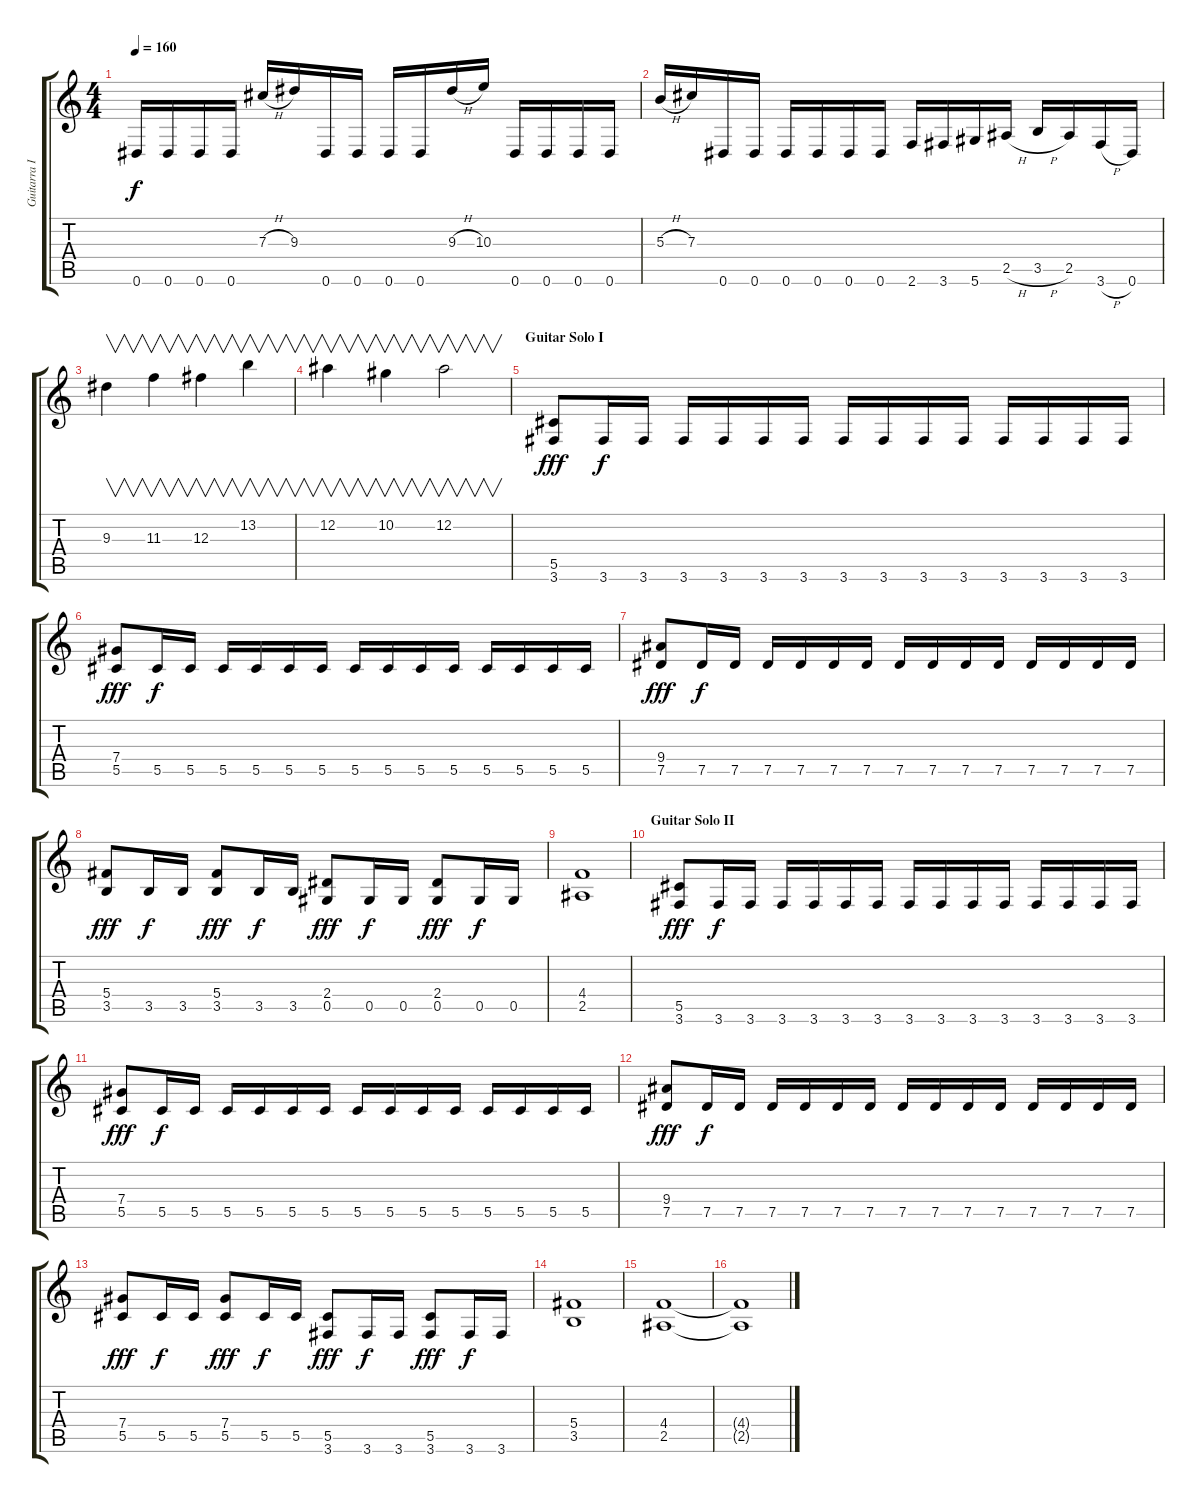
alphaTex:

\track ("Guitarra II" "Guitarra I") {instrument distortionguitar}
\staff {score tabs}
\tuning (Eb4 Bb3 Gb3 Db3 Ab2 Eb2) {hide}
\ts (4 4)
\tempo 160
\clef g2
\ks c
0.6.16{dy f} 0.6.16 0.6.16 0.6.16 7.3{h}.16 9.3.16 0.6.16 0.6.16 0.6.16 0.6.16 9.3{h}.16 10.3.16 0.6.16 0.6.16 0.6.16 0.6.16 |
5.3{h}.16 7.3.16 0.6.16 0.6.16 0.6.16 0.6.16 0.6.16 0.6.16 2.6.16 3.6.16 5.6.16 2.5{h}.16 3.5{h}.16 2.5.16 3.6{h}.16 0.6.16 |
9.3.4{v} 11.3.4{v} 12.3.4{v} 13.2.4{v} |
12.2.4{v} 10.2.4{v} 12.2.2{v} |
\section ("" "Guitar Solo I")
(5.5 3.6).8{dy fff} 3.6.16{dy f} 3.6.16 3.6.16 3.6.16 3.6.16 3.6.16 3.6.16 3.6.16 3.6.16 3.6.16 3.6.16 3.6.16 3.6.16 3.6.16 |
(7.4 5.5).8{dy fff} 5.5.16{dy f} 5.5.16 5.5.16 5.5.16 5.5.16 5.5.16 5.5.16 5.5.16 5.5.16 5.5.16 5.5.16 5.5.16 5.5.16 5.5.16 |
(9.4 7.5).8{dy fff} 7.5.16{dy f} 7.5.16 7.5.16 7.5.16 7.5.16 7.5.16 7.5.16 7.5.16 7.5.16 7.5.16 7.5.16 7.5.16 7.5.16 7.5.16 |
(5.4 3.5).8{dy fff} 3.5.16{dy f} 3.5.16 (5.4 3.5).8{dy fff} 3.5.16{dy f} 3.5.16 (2.4 0.5).8{dy fff} 0.5.16{dy f} 0.5.16 (2.4 0.5).8{dy fff} 0.5.16{dy f} 0.5.16 |
(4.4 2.5).1 |
\section ("" "Guitar Solo II")
(5.5 3.6).8{dy fff} 3.6.16{dy f} 3.6.16 3.6.16 3.6.16 3.6.16 3.6.16 3.6.16 3.6.16 3.6.16 3.6.16 3.6.16 3.6.16 3.6.16 3.6.16 |
(7.4 5.5).8{dy fff} 5.5.16{dy f} 5.5.16 5.5.16 5.5.16 5.5.16 5.5.16 5.5.16 5.5.16 5.5.16 5.5.16 5.5.16 5.5.16 5.5.16 5.5.16 |
(9.4 7.5).8{dy fff} 7.5.16{dy f} 7.5.16 7.5.16 7.5.16 7.5.16 7.5.16 7.5.16 7.5.16 7.5.16 7.5.16 7.5.16 7.5.16 7.5.16 7.5.16 |
(7.4 5.5).8{dy fff} 5.5.16{dy f} 5.5.16 (7.4 5.5).8{dy fff} 5.5.16{dy f} 5.5.16 (5.5 3.6).8{dy fff} 3.6.16{dy f} 3.6.16 (5.5 3.6).8{dy fff} 3.6.16{dy f} 3.6.16 |
(5.4 3.5).1 |
(4.4 2.5).1 |
(4.4{t} 2.5{t}).1
